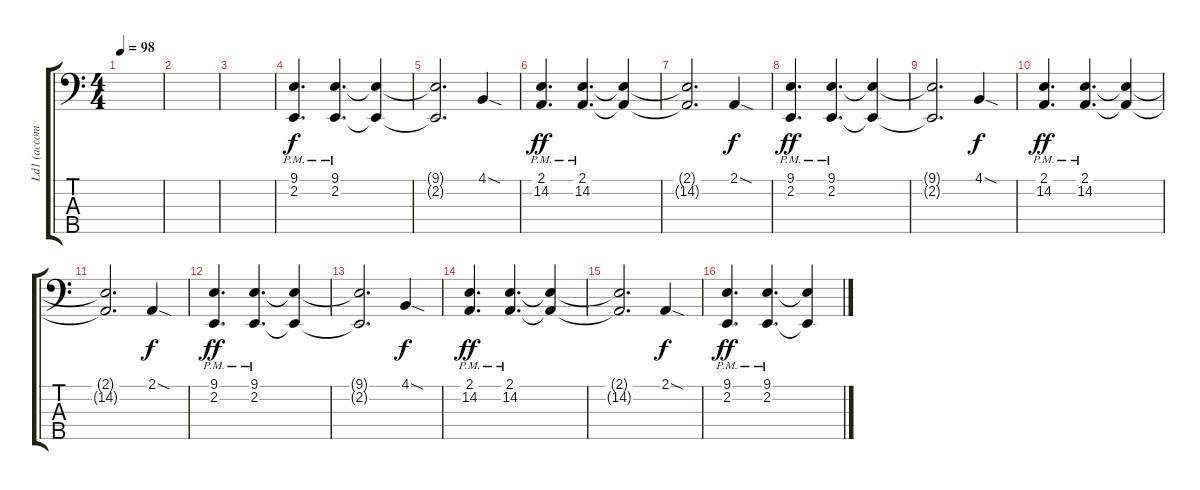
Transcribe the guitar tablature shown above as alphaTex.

\track ("Ld1 (accomp 1)" "Ld1 (accom") {instrument lead1square}
\staff {score tabs}
\tuning (G2 D2 A1 E1 B0) {hide}
\ts (4 4)
\tempo 98
\clef f4
\ks c
|
|
|
(9.1{pm} 2.2{pm}).4{d} (9.1{pm} 2.2{pm}).4{d} (9.1{t} 2.2{t}).4 |
(9.1{t} 2.2{t}).2{d} 4.1{sod}.4{dy f} |
(2.1{pm} 14.2{pm}).4{d dy ff} (2.1{pm} 14.2{pm}).4{d} (2.1{t} 14.2{t}).4 |
(2.1{t} 14.2{t}).2{d} 2.1{sod}.4{dy f} |
(9.1{pm} 2.2{pm}).4{d dy ff} (9.1{pm} 2.2{pm}).4{d} (9.1{t} 2.2{t}).4 |
(9.1{t} 2.2{t}).2{d} 4.1{sod}.4{dy f} |
(2.1{pm} 14.2{pm}).4{d dy ff} (2.1{pm} 14.2{pm}).4{d} (2.1{t} 14.2{t}).4 |
(2.1{t} 14.2{t}).2{d} 2.1{sod}.4{dy f} |
(9.1{pm} 2.2{pm}).4{d dy ff} (9.1{pm} 2.2{pm}).4{d} (9.1{t} 2.2{t}).4 |
(9.1{t} 2.2{t}).2{d} 4.1{sod}.4{dy f} |
(2.1{pm} 14.2{pm}).4{d dy ff} (2.1{pm} 14.2{pm}).4{d} (2.1{t} 14.2{t}).4 |
(2.1{t} 14.2{t}).2{d} 2.1{sod}.4{dy f} |
(9.1{pm} 2.2{pm}).4{d dy ff} (9.1{pm} 2.2{pm}).4{d} (9.1{t} 2.2{t}).4
